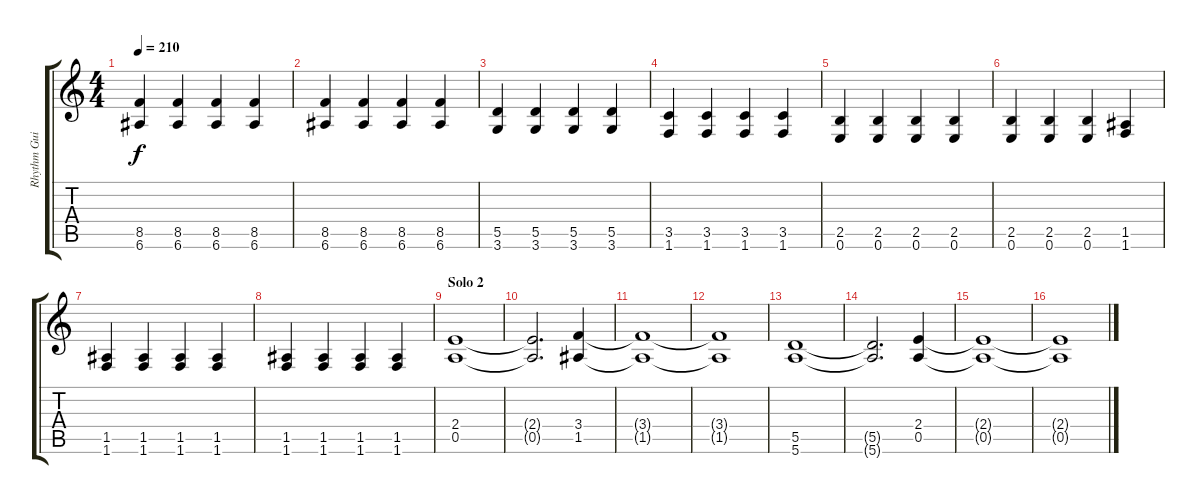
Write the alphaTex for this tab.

\track ("Rhythm Guitar L" "Rhythm Gui") {instrument distortionguitar}
\staff {score tabs}
\tuning (E4 B3 G3 D3 A2 E2) {hide}
\ts (4 4)
\tempo 210
\clef g2
\ks c
(8.5 6.6).4{dy f} (8.5 6.6).4 (8.5 6.6).4 (8.5 6.6).4 |
(8.5 6.6).4 (8.5 6.6).4 (8.5 6.6).4 (8.5 6.6).4 |
(5.5 3.6).4 (5.5 3.6).4 (5.5 3.6).4 (5.5 3.6).4 |
(3.5 1.6).4 (3.5 1.6).4 (3.5 1.6).4 (3.5 1.6).4 |
(2.5 0.6).4 (2.5 0.6).4 (2.5 0.6).4 (2.5 0.6).4 |
(2.5 0.6).4 (2.5 0.6).4 (2.5 0.6).4 (1.5 1.6).4 |
(1.5 1.6).4 (1.5 1.6).4 (1.5 1.6).4 (1.5 1.6).4 |
(1.5 1.6).4 (1.5 1.6).4 (1.5 1.6).4 (1.5 1.6).4 |
\section ("" "Solo 2")
(2.4 0.5).1 |
(2.4{t} 0.5{t}).2{d} (3.4 1.5).4 |
(3.4{t} 1.5{t}).1 |
(3.4{t} 1.5{t}).1 |
(5.5 5.6).1 |
(5.5{t} 5.6{t}).2{d} (2.4 0.5).4 |
(2.4{t} 0.5{t}).1 |
(2.4{t} 0.5{t}).1
